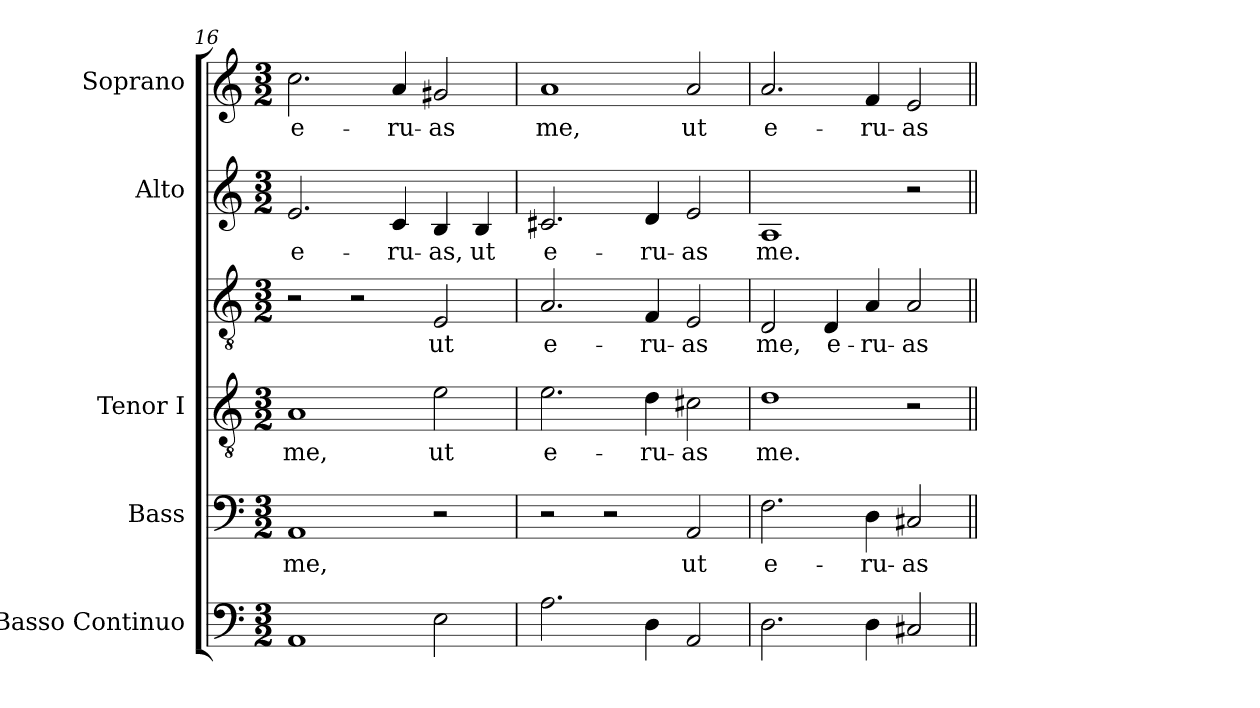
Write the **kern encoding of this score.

**kern	**kern	**text	**kern	**text	**kern	**text	**kern	**text	**kern	**text
*part5	*part4	*part4	*part3	*part3	*part3	*part3	*part2	*part2	*part1	*part1
*staff6	*staff5	*staff5	*staff4	*staff4	*staff3	*staff3	*staff2	*staff2	*staff1	*staff1
*I"Basso Continuo	*I"Bass	*	*I"Tenor I	*	*	*	*I"Alto	*	*I"Soprano	*
*	*I'B	*	*I'T	*	*	*	*I'A	*	*I'S	*
*clefF4	*clefF4	*	*clefGv2	*	*clefGv2	*	*clefG2	*	*clefG2	*
*	*ITrd7c12	*	*	*	*	*	*	*	*	*
*k[]	*k[]	*	*k[]	*	*k[]	*	*k[]	*	*k[]	*
*C:	*C:	*	*C:	*	*C:	*	*C:	*	*C:	*
*M3/2	*M3/2	*	*M3/2	*	*M3/2	*	*M3/2	*	*M3/2	*
=16	=16	=16	=16	=16	=16	=16	=16	=16	=16	=16
!	!	!LO:LY:b:color=#000000	!	!	!	!	!	!	!	!
!	!	!	!	!LO:LY:b:color=#000000	!	!	!	!	!	!
!	!	!	!	!	!	!	!	!LO:LY:b:color=#000000	!	!
!	!	!	!	!	!	!	!	!	!	!LO:LY:b:color=#000000
1AAi	1AAAi	me,	1Ai	me,	2r	.	2.ei/	e-	2.cci\	e-
.	.	.	.	.	2r	.	.	.	.	.
!	!	!	!	!	!	!	!	!LO:LY:b:color=#000000	!	!
!	!	!	!	!	!	!	!	!	!	!LO:LY:b:color=#000000
.	.	.	.	.	.	.	4ci/	-ru-	4ai/	-ru-
!	!	!	!	!LO:LY:b:color=#000000	!	!	!	!	!	!
!	!	!	!	!	!	!LO:LY:b:color=#000000	!	!	!	!
!	!	!	!	!	!	!	!	!LO:LY:b:color=#000000	!	!
!	!	!	!	!	!	!	!	!	!	!LO:LY:b:color=#000000
2Ei\	2r	.	2ei\	ut	2Ei/	ut	4Bi/	-as,	2g#Xi/	-as
!	!	!	!	!	!	!	!	!LO:LY:b:color=#000000	!	!
.	.	.	.	.	.	.	4Bi/	ut	.	.
=17	=17	=17	=17	=17	=17	=17	=17	=17	=17	=17
!	!	!	!	!LO:LY:b:color=#000000	!	!	!	!	!	!
!	!	!	!	!	!	!LO:LY:b:color=#000000	!	!	!	!
!	!	!	!	!	!	!	!	!LO:LY:b:color=#000000	!	!
!	!	!	!	!	!	!	!	!	!	!LO:LY:b:color=#000000
2.Ai\	2r	.	2.ei\	e-	2.Ai/	e-	2.c#Xi/	e-	1ai	me,
.	2r	.	.	.	.	.	.	.	.	.
!	!	!	!	!LO:LY:b:color=#000000	!	!	!	!	!	!
!	!	!	!	!	!	!LO:LY:b:color=#000000	!	!	!	!
!	!	!	!	!	!	!	!	!LO:LY:b:color=#000000	!	!
4Di\	.	.	4di\	-ru-	4Fi/	-ru-	4di/	-ru-	.	.
!	!	!LO:LY:b:color=#000000	!	!	!	!	!	!	!	!
!	!	!	!	!LO:LY:b:color=#000000	!	!	!	!	!	!
!	!	!	!	!	!	!LO:LY:b:color=#000000	!	!	!	!
!	!	!	!	!	!	!	!	!LO:LY:b:color=#000000	!	!
!	!	!	!	!	!	!	!	!	!	!LO:LY:b:color=#000000
2AAi/	2AAAi/	ut	2c#Xi\	-as	2Ei/	-as	2ei/	-as	2ai/	ut
=18	=18	=18	=18	=18	=18	=18	=18	=18	=18	=18
!	!	!LO:LY:b:color=#000000	!	!	!	!	!	!	!	!
!	!	!	!	!LO:LY:b:color=#000000	!	!	!	!	!	!
!	!	!	!	!	!	!LO:LY:b:color=#000000	!	!	!	!
!	!	!	!	!	!	!	!	!LO:LY:b:color=#000000	!	!
!	!	!	!	!	!	!	!	!	!	!LO:LY:b:color=#000000
2.Di\	2.FFi\	e-	1di	me.	2Di/	me,	1Ai	me.	2.ai/	e-
!	!	!	!	!	!	!LO:LY:b:color=#000000	!	!	!	!
.	.	.	.	.	4Di/	e-	.	.	.	.
!	!	!LO:LY:b:color=#000000	!	!	!	!	!	!	!	!
!	!	!	!	!	!	!LO:LY:b:color=#000000	!	!	!	!
!	!	!	!	!	!	!	!	!	!	!LO:LY:b:color=#000000
4Di\	4DDi\	-ru-	.	.	4Ai/	-ru-	.	.	4fi/	-ru-
!	!	!LO:LY:b:color=#000000	!	!	!	!	!	!	!	!
!	!	!	!	!	!	!LO:LY:b:color=#000000	!	!	!	!
!	!	!	!	!	!	!	!	!	!	!LO:LY:b:color=#000000
2C#Xi/	2CC#Xi/	-as	2r	.	2Ai/	-as	2r	.	2ei/	-as
=||	=||	=||	=||	=||	=||	=||	=||	=||	=||	=||
*-	*-	*-	*-	*-	*-	*-	*-	*-	*-	*-
